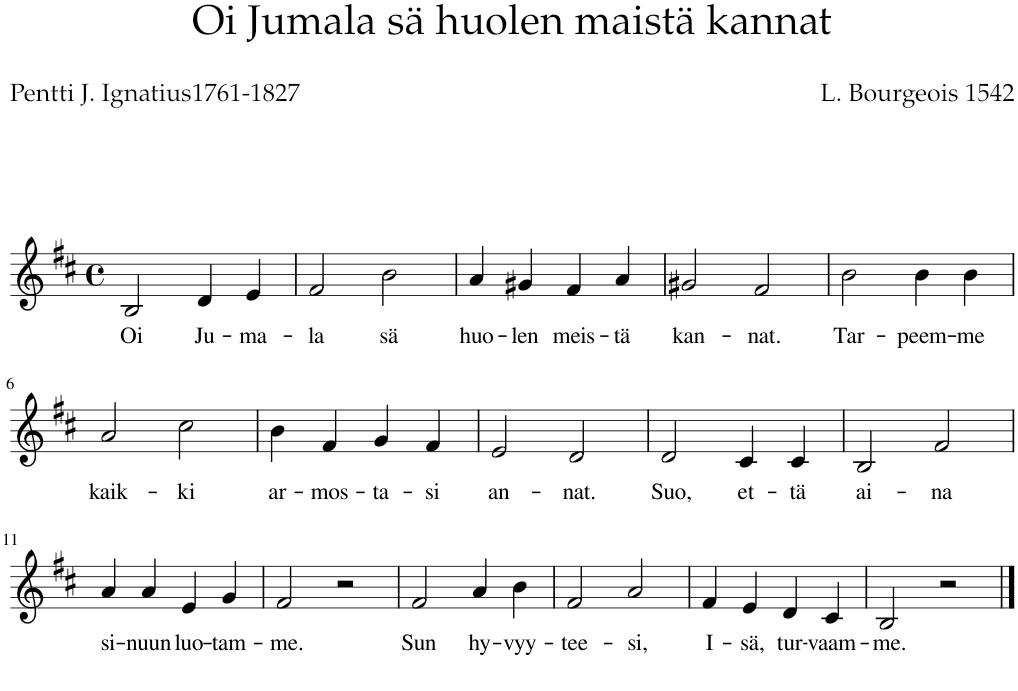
**kern	**text
*part1	*part1
*staff1	*staff1
*I"Staff	*
*clefG2	*
*k[f#c#]	*
*M4/4	*
*met(c)	*
=1	=1
!	!LO:LY:b
2B/	Oi
!	!LO:LY:b
4d/	Ju-
!	!LO:LY:b
4e/	-ma-
=2	=2
!	!LO:LY:b
2f#/	-la
!	!LO:LY:b
2b\	sä
=3	=3
!	!LO:LY:b
4a/	huo-
!	!LO:LY:b
4g#X/	-len
!	!LO:LY:b
4f#/	meis-
!	!LO:LY:b
4a/	-tä
=4	=4
!	!LO:LY:b
2g#X/	kan-
!	!LO:LY:b
2f#/	-nat.
=5	=5
!	!LO:LY:b
2b\	Tar-
!	!LO:LY:b
4b\	-peem-
!	!LO:LY:b
4b\	-me
!!LO:LB:g=z
=6	=6
!	!LO:LY:b
2a/	kaik-
!	!LO:LY:b
2cc#\	-ki
=7	=7
!	!LO:LY:b
4b\	ar-
!	!LO:LY:b
4f#/	-mos-
!	!LO:LY:b
4g/	-ta-
!	!LO:LY:b
4f#/	-si
=8	=8
!	!LO:LY:b
2e/	an-
!	!LO:LY:b
2d/	-nat.
=9	=9
!	!LO:LY:b
2d/	Suo,
!	!LO:LY:b
4c#/	et-
!	!LO:LY:b
4c#/	-tä
=10	=10
!	!LO:LY:b
2B/	ai-
!	!LO:LY:b
2f#/	-na
!!LO:LB:g=z
=11	=11
!	!LO:LY:b
4a/	si-
!	!LO:LY:b
4a/	-nuun
!	!LO:LY:b
4e/	luo-
!	!LO:LY:b
4g/	-tam-
=12	=12
!	!LO:LY:b
2f#/	-me.
2r	.
=13	=13
!	!LO:LY:b
2f#/	Sun
!	!LO:LY:b
4a/	hy-
!	!LO:LY:b
4b\	-vyy-
=14	=14
!	!LO:LY:b
2f#/	-tee-
!	!LO:LY:b
2a/	-si,
=15	=15
!	!LO:LY:b
4f#/	I-
!	!LO:LY:b
4e/	-sä,
!	!LO:LY:b
4d/	tur-
!	!LO:LY:b
4c#/	-vaam-
=16	=16
!	!LO:LY:b
2B/	-me.
2r	.
==	==
*-	*-
